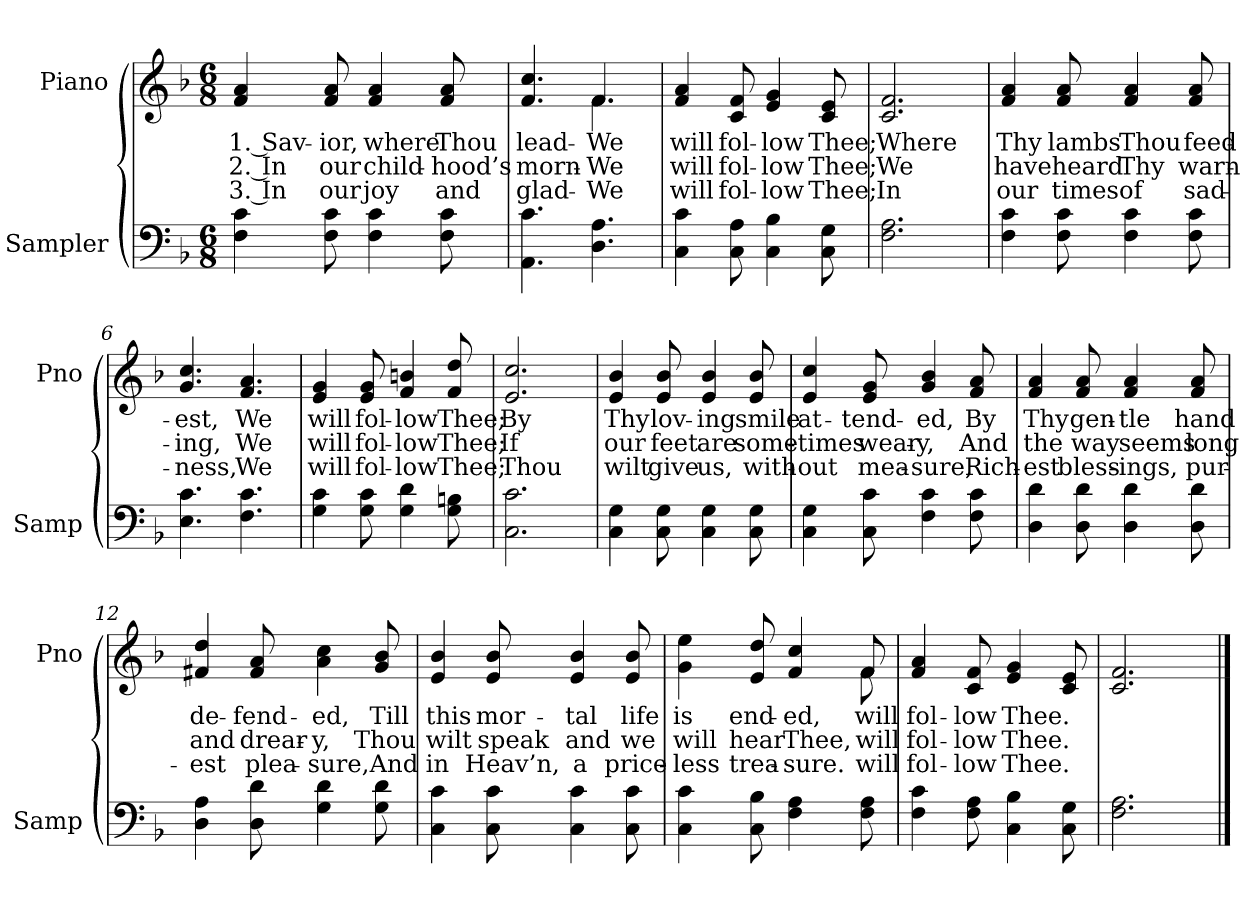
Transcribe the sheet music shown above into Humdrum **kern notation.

**kern	**kern	**text	**text	**text
*part2	*part1	*part1	*part1	*part1
*staff2	*staff1	*staff1	*staff1	*staff1
*I"Sampler	*I"Piano	*	*	*
*I'Samp	*I'Pno	*	*	*
*clefF4	*clefG2	*	*	*
*k[b-]	*k[b-]	*	*	*
*F:	*F:	*	*	*
*M6/8	*M6/8	*	*	*
=1	=1	=1	=1	=1
4F 4c	4f 4a	1. Sav-	2. In	3. In
8F 8c	8f 8a	-ior,	our	our
4F 4c	4f 4a	where	child-	joy
8F 8c	8f 8a	Thou	-hood’s	and
=2	=2	=2	=2	=2
*	*^	*	*	*
4.AA 4.c	4.f 4.cc	4.ryy	lead-	morn-	glad-
4.D 4.A	4.f/	4.f	We	We	We
*	*v	*v	*	*	*
=3	=3	=3	=3	=3
4C 4c	4f 4a	will	will	will
8C 8A	8c 8f	fol-	fol-	fol-
4C 4B-	4e 4g	-low	-low	-low
8C 8G	8c 8e	Thee;	Thee;	Thee;
=4	=4	=4	=4	=4
2.F 2.A	2.c 2.f	Where	We	In
=5	=5	=5	=5	=5
4F 4c	4f 4a	Thy	have	our
8F 8c	8f 8a	lambs	heard	times
4F 4c	4f 4a	Thou	Thy	of
8F 8c	8f 8a	feed-	warn-	sad-
=6	=6	=6	=6	=6
4.E 4.c	4.g 4.cc	-est,	-ing,	-ness,
4.F 4.c	4.f 4.a	We	We	We
=7	=7	=7	=7	=7
4G 4c	4e 4g	will	will	will
8G 8c	8e 8g	fol-	fol-	fol-
4G 4d	4f 4bn	-low	-low	-low
8G 8Bn	8f 8dd	Thee;	Thee;	Thee;
=8	=8	=8	=8	=8
2.C 2.c	2.e 2.cc	By	If	Thou
=9	=9	=9	=9	=9
4C 4G	4e 4b-	Thy	our	wilt
8C 8G	8e 8b-	lov-	feet	give
4C 4G	4e 4b-	-ing	are	us,
8C 8G	8e 8b-	smile	some-	with-
=10	=10	=10	=10	=10
4C 4G	4e 4cc	at-	-times	-out
8C 8c	8e 8g	-tend-	wear-	mea-
4F 4c	4g 4b-	-ed,	-y,	-sure,
8F 8c	8f 8a	By	And	Rich-
=11	=11	=11	=11	=11
4D 4d	4f 4a	Thy	the	-est
8D 8d	8f 8a	gen-	way	bless-
4D 4d	4f 4a	-tle	seems	-ings,
8D 8d	8f 8a	hand	long	pur-
=12	=12	=12	=12	=12
4D 4A	4f#X 4dd	de-	and	-est
8D 8d	8f# 8a	-fend-	drear-	plea-
4G 4d	4a 4cc	-ed,	-y,	-sure,
8G 8d	8g 8b-	Till	Thou	And
=13	=13	=13	=13	=13
4C 4c	4e 4b-	this	wilt	in
8C 8c	8e 8b-	mor-	speak	Heav’n,
4C 4c	4e 4b-	-tal	and	a
8C 8c	8e 8b-	life	we	price-
=14	=14	=14	=14	=14
*	*^	*	*	*
4C 4c	4g 4ee	8ryy	is	will	-less
*	*v	*v	*	*	*
8C 8B-	8e 8dd	end-	hear	trea-
4F 4A	4f 4cc	-ed,	Thee,	-sure.
*	*^	*	*	*
8F 8A	8f/	8f	will	will	will
*	*v	*v	*	*	*
=15	=15	=15	=15	=15
4F 4c	4f 4a	fol-	fol-	fol-
8F 8A	8c 8f	-low	-low	-low
4C 4B-	4e 4g	Thee.	Thee.	Thee.
8C 8G	8c 8e	.	.	.
=16	=16	=16	=16	=16
2.F 2.A	2.c 2.f	.	.	.
==	==	==	==	==
*-	*-	*-	*-	*-
